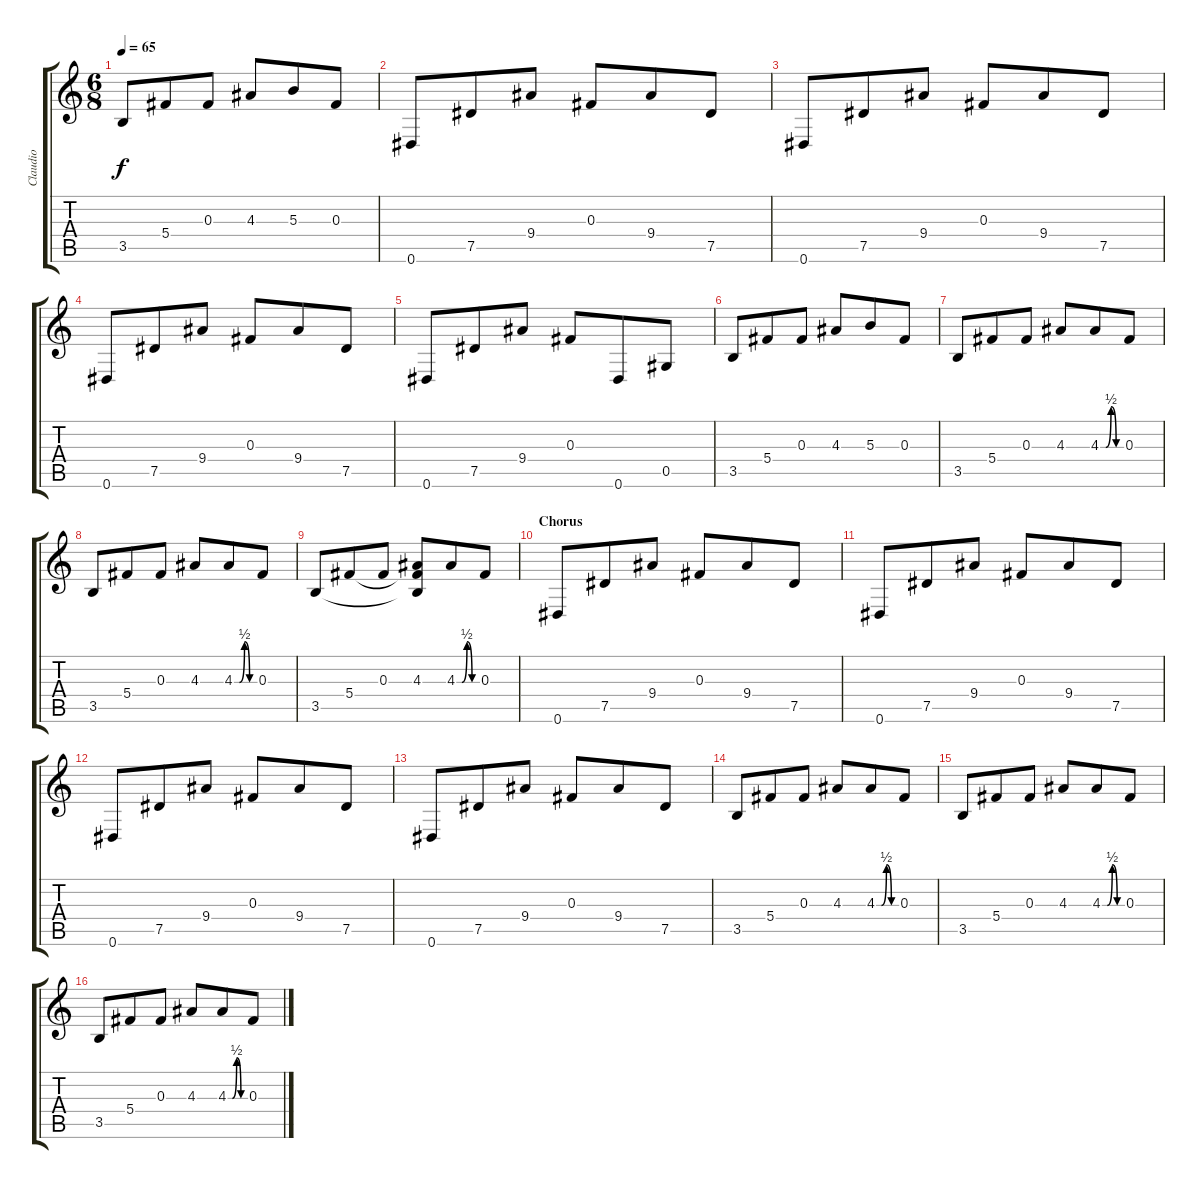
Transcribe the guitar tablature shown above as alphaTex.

\track ("Claudio" "Claudio") {instrument distortionguitar}
\staff {score tabs}
\tuning (Eb4 Bb3 Gb3 Db3 Ab2 Eb2) {hide}
\ts (6 8)
\tempo 65
\clef g2
\ks c
3.5.8{dy f} 5.4.8 0.3.8 4.3.8 5.3.8 0.3.8 |
0.6.8 7.5.8 9.4.8 0.3.8 9.4.8 7.5.8 |
0.6.8 7.5.8 9.4.8 0.3.8 9.4.8 7.5.8 |
0.6.8 7.5.8 9.4.8 0.3.8 9.4.8 7.5.8 |
0.6.8 7.5.8 9.4.8 0.3.8 0.6.8 0.5.8 |
3.5.8 5.4.8 0.3.8 4.3.8 5.3.8 0.3.8 |
3.5.8 5.4.8 0.3.8 4.3.8 4.3{be (custom 0 0 15 0 30 2 45 0 60 0)}.8{instrument overdrivenguitar} 0.3.8{instrument electricguitarmuted} |
3.5.8 5.4.8 0.3.8 4.3.8{instrument overdrivenguitar} 4.3{be (custom 0 0 15 0 30 2 45 0 60 0)}.8 0.3.8 |
3.5.8{instrument electricguitarmuted} 5.4.8 0.3.8 (4.3 5.4{t} 3.5{t}).8 4.3{be (custom 0 0 15 0 30 2 45 0 60 0)}.8 0.3.8 |
\section ("" "Chorus")
0.6.8{volume 12 instrument overdrivenguitar} 7.5.8 9.4.8 0.3.8 9.4.8 7.5.8 |
0.6.8 7.5.8 9.4.8 0.3.8 9.4.8 7.5.8 |
0.6.8 7.5.8 9.4.8 0.3.8 9.4.8 7.5.8 |
0.6.8 7.5.8 9.4.8 0.3.8 9.4.8 7.5.8 |
3.5.8 5.4.8 0.3.8 4.3.8 4.3{be (custom 0 0 15 0 30 2 45 0 60 0)}.8 0.3.8 |
3.5.8 5.4.8 0.3.8 4.3.8 4.3{be (custom 0 0 15 0 30 2 45 0 60 0)}.8 0.3.8 |
3.5.8 5.4.8 0.3.8 4.3.8 4.3{be (custom 0 0 15 0 30 2 45 0 60 0)}.8 0.3.8
